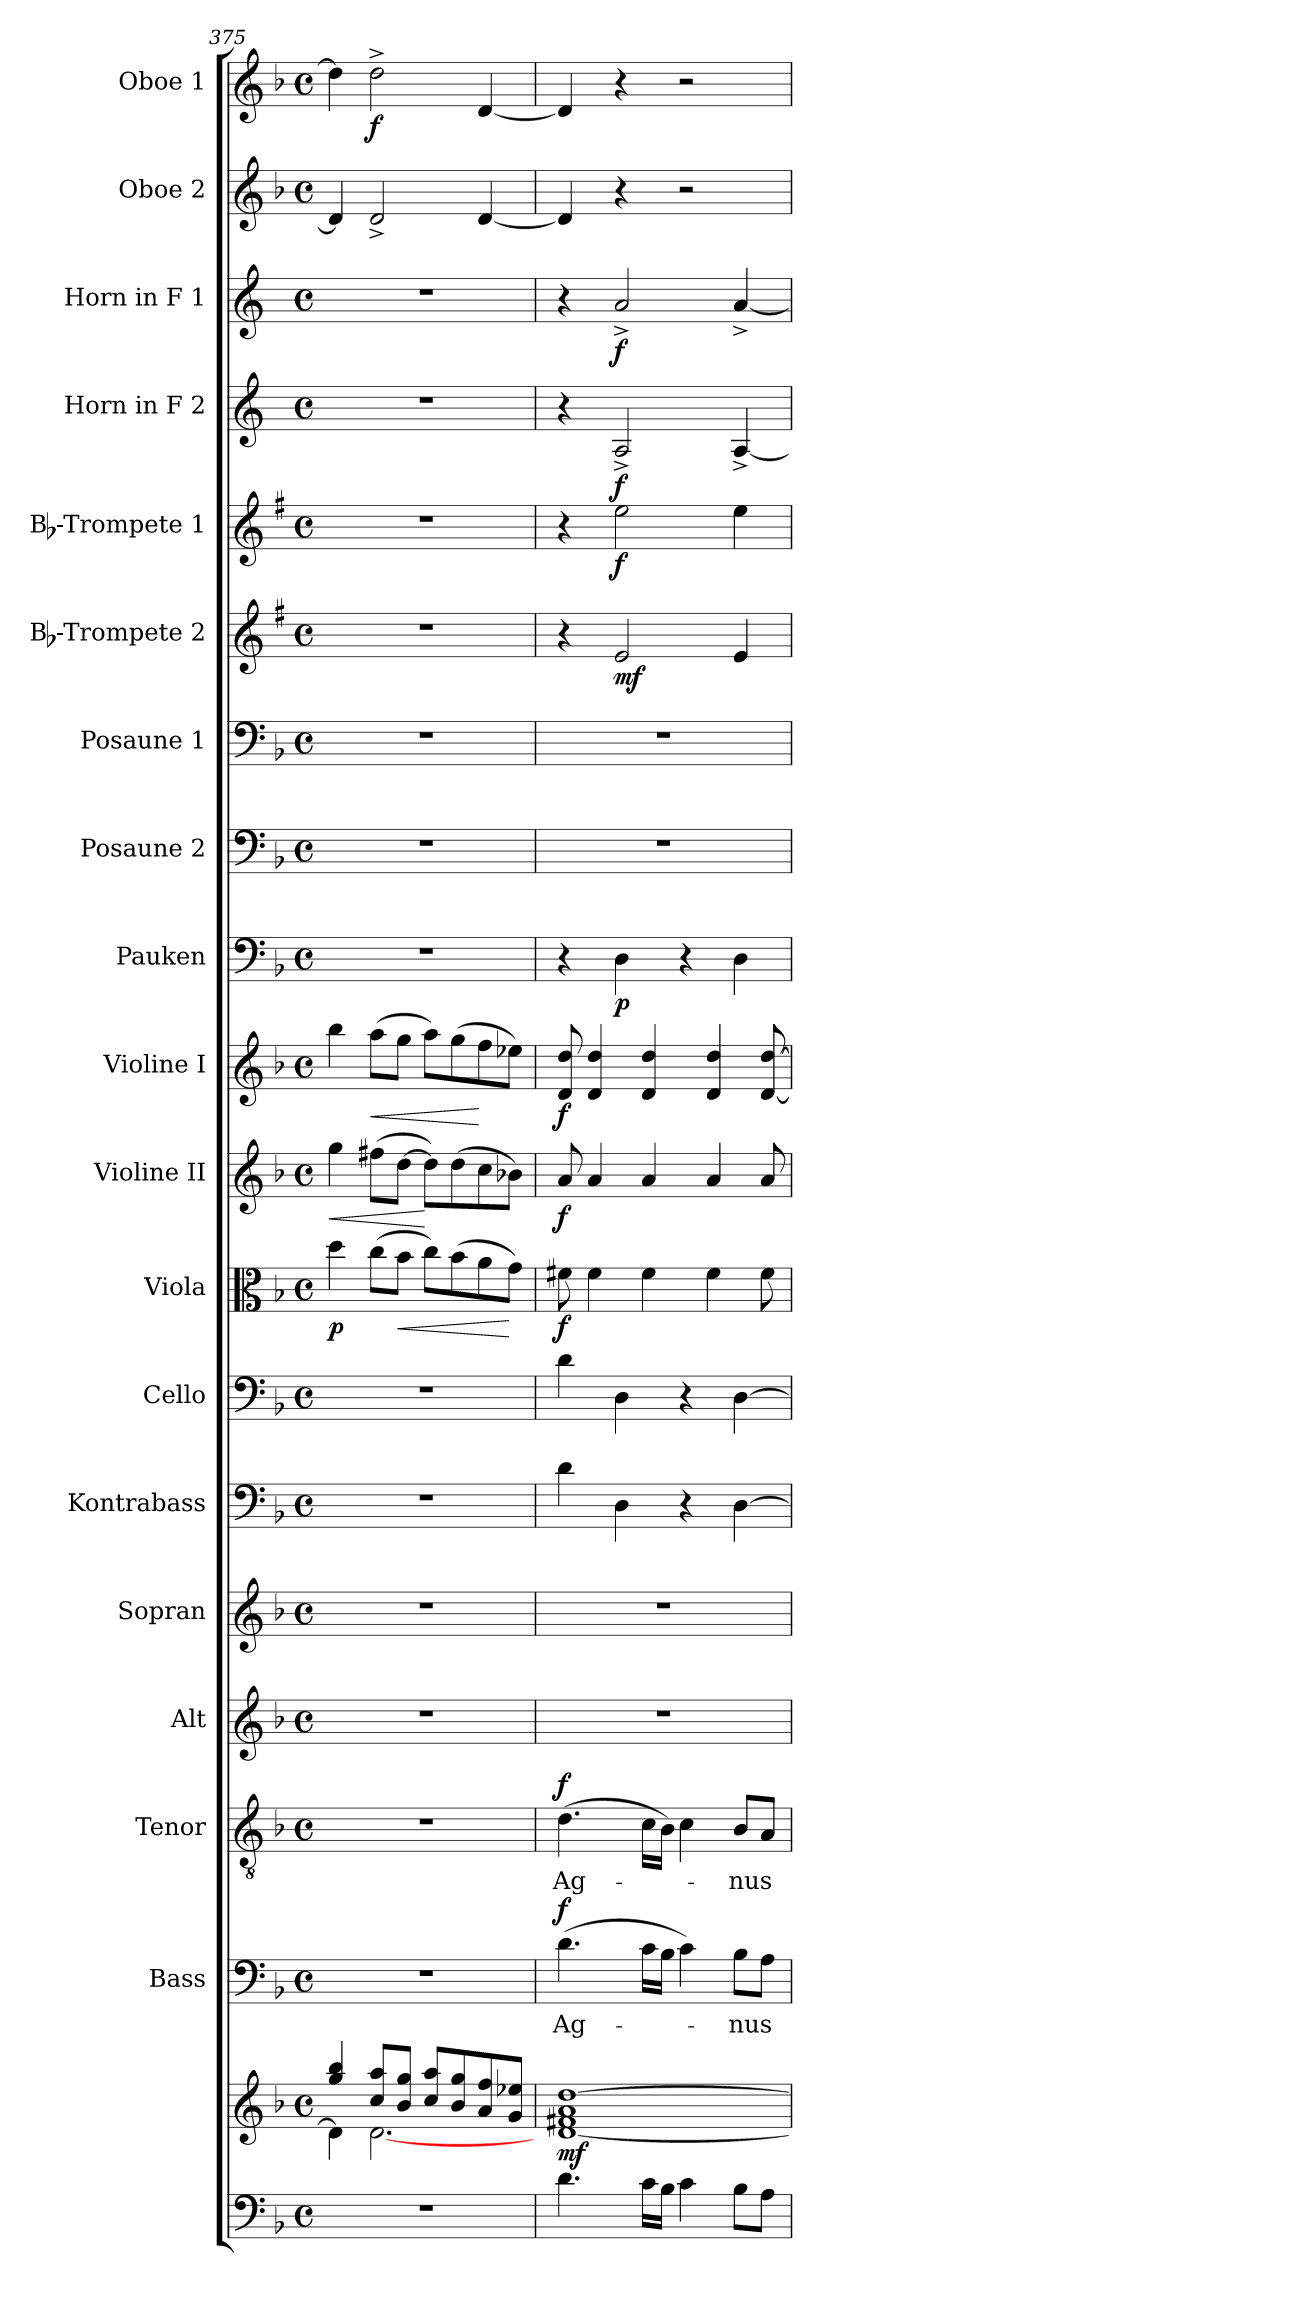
**kern	**kern	**dynam	**kern	**text	**dynam	**kern	**text	**dynam	**kern	**kern	**kern	**kern	**kern	**dynam	**kern	**dynam	**kern	**dynam	**kern	**dynam	**kern	**kern	**kern	**dynam	**kern	**dynam	**kern	**dynam	**kern	**dynam	**kern	**kern	**dynam
*part19	*part19	*part19	*part18	*part18	*part18	*part17	*part17	*part17	*part16	*part15	*part14	*part13	*part12	*part12	*part11	*part11	*part10	*part10	*part9	*part9	*part8	*part7	*part6	*part6	*part5	*part5	*part4	*part4	*part3	*part3	*part2	*part1	*part1
*staff20	*staff19	*staff19/20	*staff18	*staff18	*staff18	*staff17	*staff17	*staff17	*staff16	*staff15	*staff14	*staff13	*staff12	*staff12	*staff11	*staff11	*staff10	*staff10	*staff9	*staff9	*staff8	*staff7	*staff6	*staff6	*staff5	*staff5	*staff4	*staff4	*staff3	*staff3	*staff2	*staff1	*staff1
*	*	*	*I"Bass	*	*	*I"Tenor	*	*	*I"Alt	*I"Sopran	*I"Kontrabass	*I"Cello	*I"Viola	*	*I"Violine II	*	*I"Violine I	*	*I"Pauken	*	*I"Posaune 2	*I"Posaune 1	*I"Bb-Trompete 2	*	*I"Bb-Trompete 1	*	*I"Horn in F 2	*	*I"Horn in F 1	*	*I"Oboe 2	*I"Oboe 1	*
*	*	*	*I'B.	*	*	*I'T.	*	*	*I'A.	*I'S.	*I'Kb.	*	*I'Vla.	*	*I'Vl. II	*	*I'Vl. I	*	*I'Pk.	*	*I'Pos. 2	*I'Pos. 1	*I'Bb Trp. 2	*	*I'Bb Trp. 1	*	*	*	*	*	*I'Ob. 2	*I'Ob. 1	*
*clefF4	*clefG2	*	*clefF4	*	*	*clefGv2	*	*	*clefG2	*clefG2	*clefF4	*clefF4	*clefC3	*	*clefG2	*	*clefG2	*	*clefF4	*	*clefF4	*clefF4	*clefG2	*	*clefG2	*	*clefG2	*	*clefG2	*	*clefG2	*clefG2	*
*	*	*	*	*	*	*	*	*	*	*	*ITrd7c12	*	*	*	*	*	*	*	*	*	*	*	*ITrd1c2	*	*ITrd1c2	*	*ITrd4c7	*	*ITrd4c7	*	*	*	*
*k[b-]	*k[b-]	*	*k[b-]	*	*	*k[b-]	*	*	*k[b-]	*k[b-]	*k[b-]	*k[b-]	*k[b-]	*	*k[b-]	*	*k[b-]	*	*k[b-]	*	*k[b-]	*k[b-]	*k[b-]	*	*k[b-]	*	*k[b-]	*	*k[b-]	*	*k[b-]	*k[b-]	*
*F:	*F:	*	*F:	*	*	*F:	*	*	*F:	*F:	*F:	*F:	*F:	*	*F:	*	*F:	*	*F:	*	*F:	*F:	*F:	*	*F:	*	*F:	*	*F:	*	*F:	*F:	*
*M4/4	*M4/4	*	*M4/4	*	*	*M4/4	*	*	*M4/4	*M4/4	*M4/4	*M4/4	*M4/4	*	*M4/4	*	*M4/4	*	*M4/4	*	*M4/4	*M4/4	*M4/4	*	*M4/4	*	*M4/4	*	*M4/4	*	*M4/4	*M4/4	*
*met(c)	*met(c)	*	*met(c)	*	*	*met(c)	*	*	*met(c)	*met(c)	*met(c)	*met(c)	*met(c)	*	*met(c)	*	*met(c)	*	*met(c)	*	*met(c)	*met(c)	*met(c)	*	*met(c)	*	*met(c)	*	*met(c)	*	*met(c)	*met(c)	*
=375	=375	=375	=375	=375	=375	=375	=375	=375	=375	=375	=375	=375	=375	=375	=375	=375	=375	=375	=375	=375	=375	=375	=375	=375	=375	=375	=375	=375	=375	=375	=375	=375	=375
*	*^	*	*	*	*	*	*	*	*	*	*	*	*	*	*	*	*	*	*	*	*	*	*	*	*	*	*	*	*	*	*	*	*
!	!	!	!	!	!	!	!	!	!	!	!	!	!	!	!LO:DY:b	!	!LO:HP:b	!	!	!	!	!	!	!	!	!	!	!	!	!	!	!	!	!
1r	4gg/ 4bb-/	4d\]	.	1r	.	.	1r	.	.	1r	1r	1r	1r	4dd\	p	4gg\	<	4bb-\	.	1r	.	1r	1r	1r	.	1r	.	1r	.	1r	.	4d/]	4dd\]	.
!	!	!	!	!	!	!	!	!	!	!	!	!	!	!	!	!	!	!	!LO:HP:b	!	!	!	!	!	!	!	!	!	!	!	!	!	!	!LO:DY:b
.	8cc/ 8aa/L	[<2.d\	.	.	.	.	.	.	.	.	.	.	.	(>8cc\L	.	(>8ff#X\L	.	(>8aa\L	<	.	.	.	.	.	.	.	.	.	.	.	.	2d^</	2dd^>\	f
!	!	!	!	!	!	!	!	!	!	!	!	!	!	!	!LO:HP:b	!	!	!	!	!	!	!	!	!	!	!	!	!	!	!	!	!	!	!
.	8b-/ 8gg/J	.	.	.	.	.	.	.	.	.	.	.	.	8b-\J	<	[8dd\J	.	8gg\J	.	.	.	.	.	.	.	.	.	.	.	.	.	.	.	.
.	8cc/ 8aa/L	.	.	.	.	.	.	.	.	.	.	.	.	8cc\L)	.	8dd\L])	[	8aa\L)	.	.	.	.	.	.	.	.	.	.	.	.	.	.	.	.
.	8b-/ 8gg/	.	.	.	.	.	.	.	.	.	.	.	.	(>8b-\	.	(>8dd\	.	(>8gg\	.	.	.	.	.	.	.	.	.	.	.	.	.	.	.	.
.	8a/ 8ff/	.	.	.	.	.	.	.	.	.	.	.	.	8a\	.	8cc\	.	8ff\	[	.	.	.	.	.	.	.	.	.	.	.	.	[4d/	[4d/	.
.	8g/ 8ee-X/J	.	.	.	.	.	.	.	.	.	.	.	.	8g\J)	[	8b-X\J)	.	8ee-X\J)	.	.	.	.	.	.	.	.	.	.	.	.	.	.	.	.
*	*v	*v	*	*	*	*	*	*	*	*	*	*	*	*	*	*	*	*	*	*	*	*	*	*	*	*	*	*	*	*	*	*	*	*
=376	=376	=376	=376	=376	=376	=376	=376	=376	=376	=376	=376	=376	=376	=376	=376	=376	=376	=376	=376	=376	=376	=376	=376	=376	=376	=376	=376	=376	=376	=376	=376	=376	=376
!	!	!LO:DY:b	!	!LO:LY:b	!LO:DY:a	!	!LO:LY:b	!LO:DY:a	!	!	!	!	!	!LO:DY:b	!	!LO:DY:b	!	!LO:DY:b	!	!	!	!	!	!	!	!	!	!	!	!	!	!	!
4.d\	[1d 1f#X 1a [1dd	mf	(>4.d\	Ag-	f	(>4.d\	Ag-	f	1r	1r	4D\	4d\	8f#X\	f	8a/	f	8d/ 8dd/	f	4r	.	1r	1r	4r	.	4r	.	4r	.	4r	.	4d/]	4d/]	.
.	.	.	.	.	.	.	.	.	.	.	.	.	4f#\	.	4a/	.	4d/ 4dd/	.	.	.	.	.	.	.	.	.	.	.	.	.	.	.	.
!	!	!	!	!	!	!	!	!	!	!	!	!	!	!	!	!	!	!	!	!LO:DY:b	!	!	!	!LO:DY:b	!	!LO:DY:b	!	!LO:DY:b	!	!LO:DY:b	!	!	!
.	.	.	.	.	.	.	.	.	.	.	4DD\	4D\	.	.	.	.	.	.	4D\	p	.	.	2d/	mf	2dd\	f	2D^</	f	2d^</	f	4r	4r	.
16c\LL	.	.	16c\LL	.	.	16c\LL	.	.	.	.	.	.	4f#\	.	4a/	.	4d/ 4dd/	.	.	.	.	.	.	.	.	.	.	.	.	.	.	.	.
16B-\JJ	.	.	16B-\JJ	.	.	16B-\JJ)	.	.	.	.	.	.	.	.	.	.	.	.	.	.	.	.	.	.	.	.	.	.	.	.	.	.	.
4c\	.	.	4c\)	.	.	4c\	.	.	.	.	4r	4r	.	.	.	.	.	.	4r	.	.	.	.	.	.	.	.	.	.	.	2r	2r	.
.	.	.	.	.	.	.	.	.	.	.	.	.	4f#\	.	4a/	.	4d/ 4dd/	.	.	.	.	.	.	.	.	.	.	.	.	.	.	.	.
!	!	!	!	!LO:LY:b	!	!	!LO:LY:b	!	!	!	!	!	!	!	!	!	!	!	!	!	!	!	!	!	!	!	!	!	!	!	!	!	!
8B-\L	.	.	8B-\L	-nus	.	8B-/L	-nus	.	.	.	[4DD\	[4D\	.	.	.	.	.	.	4D\	.	.	.	4d/	.	4dd\	.	[4D^</	.	[4d^</	.	.	.	.
8A\J	.	.	8A\J	.	.	8A/J	.	.	.	.	.	.	8f#\	.	8a/	.	[8d/ [8dd/	.	.	.	.	.	.	.	.	.	.	.	.	.	.	.	.
=	=	=	=	=	=	=	=	=	=	=	=	=	=	=	=	=	=	=	=	=	=	=	=	=	=	=	=	=	=	=	=	=	=
*-	*-	*-	*-	*-	*-	*-	*-	*-	*-	*-	*-	*-	*-	*-	*-	*-	*-	*-	*-	*-	*-	*-	*-	*-	*-	*-	*-	*-	*-	*-	*-	*-	*-
